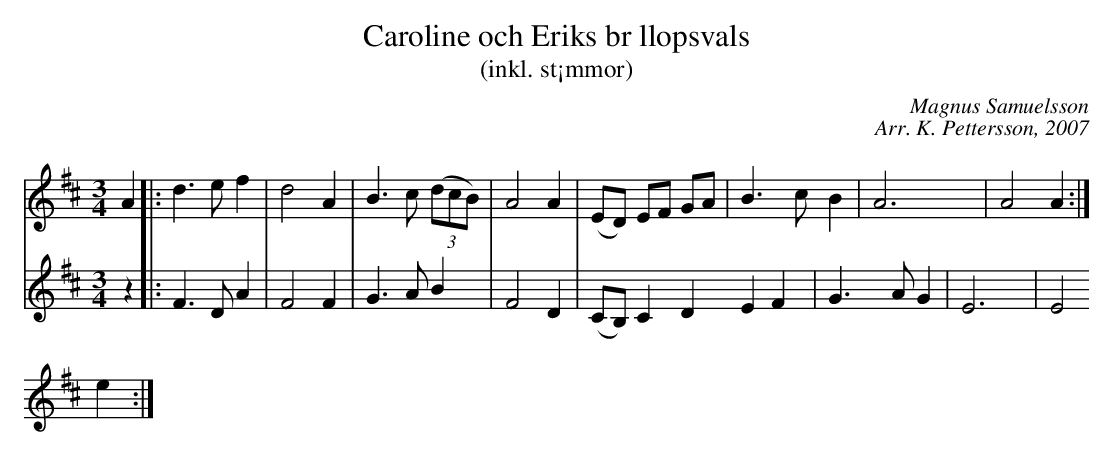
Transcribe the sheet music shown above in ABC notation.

X:1
T: Caroline och Eriks br llopsvals
T: (inkl. st¡mmor)
C: Magnus Samuelsson
C: Arr. K. Pettersson, 2007
M: 3/4
L: 1/4
K: D
V:1
A |: d>ef | d2A | B>c ((3d/c/B/) | A2A | (E/D/) E/F/ G/A/ | B>cB | A3 | A2A :|
V:2
z |: F>DA | F2F | G>AB | F2D | (C/B,/) CD EF | G>AG | E3 | E2e :|
